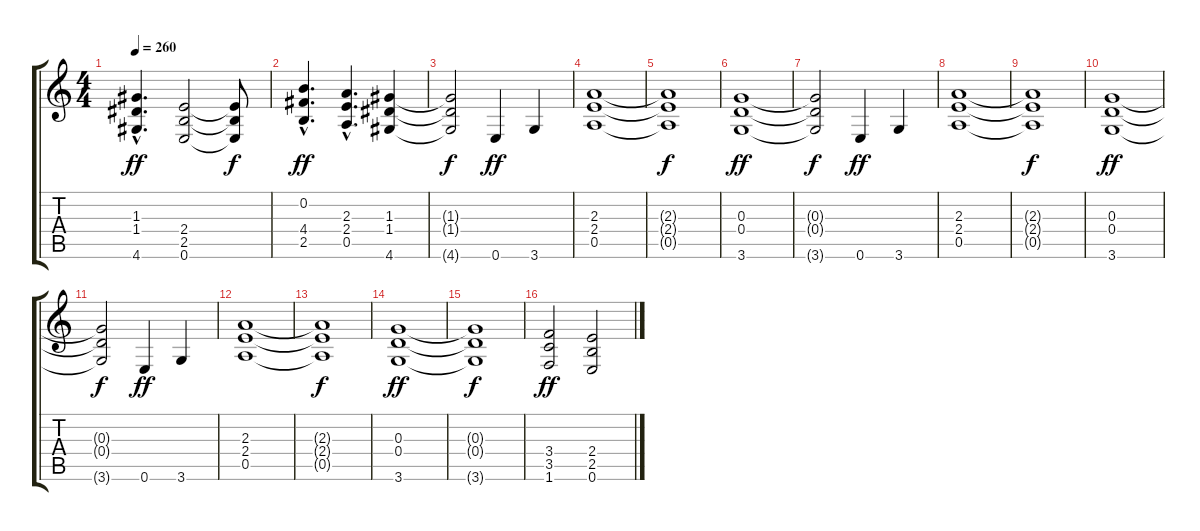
\track "" {instrument distortionguitar}
\staff {score tabs}
\tuning (E4 B3 G3 D3 A2 E2) {hide}
\ts (4 4)
\tempo 260
\clef g2
\ks c
(1.3{hac} 1.4{hac} 4.6{hac}).4{d dy ff} (2.4 2.5 0.6).2 (2.4{t} 2.5{t} 0.6{t}).8{dy f} |
(0.2{hac} 4.4{hac} 2.5{hac}).4{d dy ff} (2.3{hac} 2.4{hac} 0.5{hac}).4{d} (1.3 1.4 4.6).4 |
(1.3{t} 1.4{t} 4.6{t}).2{dy f} 0.6.4{dy ff} 3.6.4 |
(2.3 2.4 0.5).1 |
(2.3{t} 2.4{t} 0.5{t}).1{dy f} |
(0.3 0.4 3.6).1{dy ff} |
(0.3{t} 0.4{t} 3.6{t}).2{dy f} 0.6.4{dy ff} 3.6.4 |
(2.3 2.4 0.5).1 |
(2.3{t} 2.4{t} 0.5{t}).1{dy f} |
(0.3 0.4 3.6).1{dy ff} |
(0.3{t} 0.4{t} 3.6{t}).2{dy f} 0.6.4{dy ff} 3.6.4 |
(2.3 2.4 0.5).1 |
(2.3{t} 2.4{t} 0.5{t}).1{dy f} |
(0.3 0.4 3.6).1{dy ff} |
(0.3{t} 0.4{t} 3.6{t}).1{dy f} |
(3.4 3.5 1.6).2{dy ff} (2.4 2.5 0.6).2
